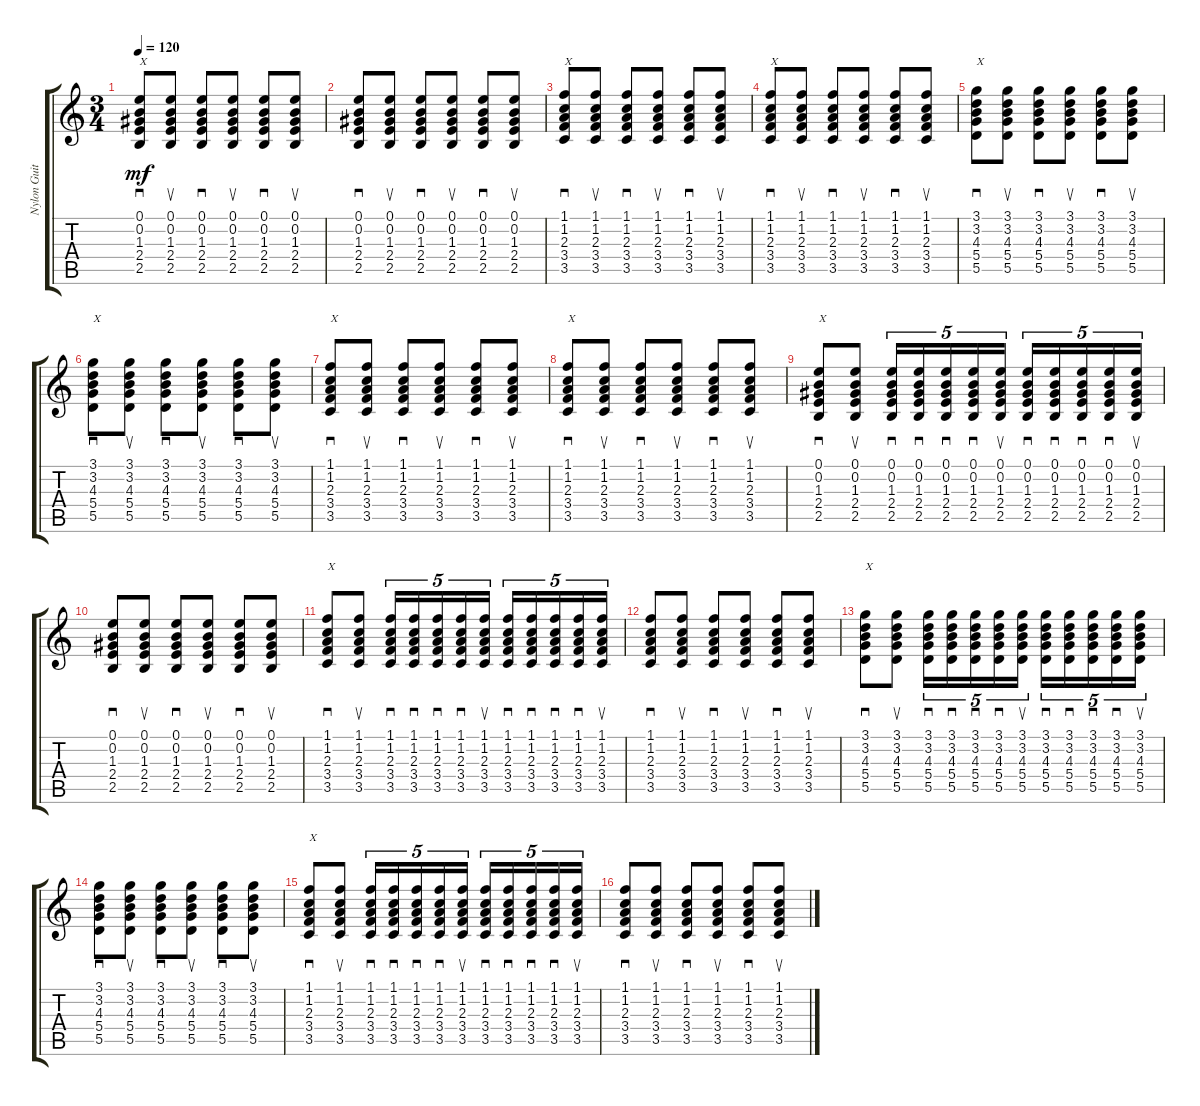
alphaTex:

\track ("Nylon Guitar" "Nylon Guit") {instrument acousticguitarnylon}
\staff {score tabs}
\tuning (E4 B3 G3 D3 A2 E2) {hide}
\ts (3 4)
\tempo 120
\clef g2
\ks c
(0.1 0.2 1.3 2.4 2.5).8{sd txt "X" dy mf instrument acousticguitarnylon} (0.1 0.2 1.3 2.4 2.5).8{su} (0.1 0.2 1.3 2.4 2.5).8{sd} (0.1 0.2 1.3 2.4 2.5).8{su} (0.1 0.2 1.3 2.4 2.5).8{sd} (0.1 0.2 1.3 2.4 2.5).8{su} |
(0.1 0.2 1.3 2.4 2.5).8{sd} (0.1 0.2 1.3 2.4 2.5).8{su} (0.1 0.2 1.3 2.4 2.5).8{sd} (0.1 0.2 1.3 2.4 2.5).8{su} (0.1 0.2 1.3 2.4 2.5).8{sd} (0.1 0.2 1.3 2.4 2.5).8{su} |
(1.1 1.2 2.3 3.4 3.5).8{sd txt "X"} (1.1 1.2 2.3 3.4 3.5).8{su} (1.1 1.2 2.3 3.4 3.5).8{sd} (1.1 1.2 2.3 3.4 3.5).8{su} (1.1 1.2 2.3 3.4 3.5).8{sd} (1.1 1.2 2.3 3.4 3.5).8{su} |
(1.1 1.2 2.3 3.4 3.5).8{sd txt "X"} (1.1 1.2 2.3 3.4 3.5).8{su} (1.1 1.2 2.3 3.4 3.5).8{sd} (1.1 1.2 2.3 3.4 3.5).8{su} (1.1 1.2 2.3 3.4 3.5).8{sd} (1.1 1.2 2.3 3.4 3.5).8{su} |
(3.1 3.2 4.3 5.4 5.5).8{sd txt "X"} (3.1 3.2 4.3 5.4 5.5).8{su} (3.1 3.2 4.3 5.4 5.5).8{sd} (3.1 3.2 4.3 5.4 5.5).8{su} (3.1 3.2 4.3 5.4 5.5).8{sd} (3.1 3.2 4.3 5.4 5.5).8{su} |
(3.1 3.2 4.3 5.4 5.5).8{sd txt "X"} (3.1 3.2 4.3 5.4 5.5).8{su} (3.1 3.2 4.3 5.4 5.5).8{sd} (3.1 3.2 4.3 5.4 5.5).8{su} (3.1 3.2 4.3 5.4 5.5).8{sd} (3.1 3.2 4.3 5.4 5.5).8{su} |
(1.1 1.2 2.3 3.4 3.5).8{sd txt "X"} (1.1 1.2 2.3 3.4 3.5).8{su} (1.1 1.2 2.3 3.4 3.5).8{sd} (1.1 1.2 2.3 3.4 3.5).8{su} (1.1 1.2 2.3 3.4 3.5).8{sd} (1.1 1.2 2.3 3.4 3.5).8{su} |
(1.1 1.2 2.3 3.4 3.5).8{sd txt "X"} (1.1 1.2 2.3 3.4 3.5).8{su} (1.1 1.2 2.3 3.4 3.5).8{sd} (1.1 1.2 2.3 3.4 3.5).8{su} (1.1 1.2 2.3 3.4 3.5).8{sd} (1.1 1.2 2.3 3.4 3.5).8{su} |
(0.1 0.2 1.3 2.4 2.5).8{sd txt "X"} (0.1 0.2 1.3 2.4 2.5).8{su} (0.1 0.2 1.3 2.4 2.5).16{sd tu (5 4)} (0.1 0.2 1.3 2.4 2.5).16{sd tu (5 4)} (0.1 0.2 1.3 2.4 2.5).16{sd tu (5 4)} (0.1 0.2 1.3 2.4 2.5).16{sd tu (5 4)} (0.1 0.2 1.3 2.4 2.5).16{su tu (5 4)} (0.1 0.2 1.3 2.4 2.5).16{sd tu (5 4)} (0.1 0.2 1.3 2.4 2.5).16{sd tu (5 4)} (0.1 0.2 1.3 2.4 2.5).16{sd tu (5 4)} (0.1 0.2 1.3 2.4 2.5).16{sd tu (5 4)} (0.1 0.2 1.3 2.4 2.5).16{su tu (5 4)} |
(0.1 0.2 1.3 2.4 2.5).8{sd} (0.1 0.2 1.3 2.4 2.5).8{su} (0.1 0.2 1.3 2.4 2.5).8{sd} (0.1 0.2 1.3 2.4 2.5).8{su} (0.1 0.2 1.3 2.4 2.5).8{sd} (0.1 0.2 1.3 2.4 2.5).8{su} |
(1.1 1.2 2.3 3.4 3.5).8{sd txt "X"} (1.1 1.2 2.3 3.4 3.5).8{su} (1.1 1.2 2.3 3.4 3.5).16{sd tu (5 4)} (1.1 1.2 2.3 3.4 3.5).16{sd tu (5 4)} (1.1 1.2 2.3 3.4 3.5).16{sd tu (5 4)} (1.1 1.2 2.3 3.4 3.5).16{sd tu (5 4)} (1.1 1.2 2.3 3.4 3.5).16{su tu (5 4)} (1.1 1.2 2.3 3.4 3.5).16{sd tu (5 4)} (1.1 1.2 2.3 3.4 3.5).16{sd tu (5 4)} (1.1 1.2 2.3 3.4 3.5).16{sd tu (5 4)} (1.1 1.2 2.3 3.4 3.5).16{sd tu (5 4)} (1.1 1.2 2.3 3.4 3.5).16{su tu (5 4)} |
(1.1 1.2 2.3 3.4 3.5).8{sd} (1.1 1.2 2.3 3.4 3.5).8{su} (1.1 1.2 2.3 3.4 3.5).8{sd} (1.1 1.2 2.3 3.4 3.5).8{su} (1.1 1.2 2.3 3.4 3.5).8{sd} (1.1 1.2 2.3 3.4 3.5).8{su} |
(3.1 3.2 4.3 5.4 5.5).8{sd txt "X"} (3.1 3.2 4.3 5.4 5.5).8{su} (3.1 3.2 4.3 5.4 5.5).16{sd tu (5 4)} (3.1 3.2 4.3 5.4 5.5).16{sd tu (5 4)} (3.1 3.2 4.3 5.4 5.5).16{sd tu (5 4)} (3.1 3.2 4.3 5.4 5.5).16{sd tu (5 4)} (3.1 3.2 4.3 5.4 5.5).16{su tu (5 4)} (3.1 3.2 4.3 5.4 5.5).16{sd tu (5 4)} (3.1 3.2 4.3 5.4 5.5).16{sd tu (5 4)} (3.1 3.2 4.3 5.4 5.5).16{sd tu (5 4)} (3.1 3.2 4.3 5.4 5.5).16{sd tu (5 4)} (3.1 3.2 4.3 5.4 5.5).16{su tu (5 4)} |
(3.1 3.2 4.3 5.4 5.5).8{sd} (3.1 3.2 4.3 5.4 5.5).8{su} (3.1 3.2 4.3 5.4 5.5).8{sd} (3.1 3.2 4.3 5.4 5.5).8{su} (3.1 3.2 4.3 5.4 5.5).8{sd} (3.1 3.2 4.3 5.4 5.5).8{su} |
(1.1 1.2 2.3 3.4 3.5).8{sd txt "X"} (1.1 1.2 2.3 3.4 3.5).8{su} (1.1 1.2 2.3 3.4 3.5).16{sd tu (5 4)} (1.1 1.2 2.3 3.4 3.5).16{sd tu (5 4)} (1.1 1.2 2.3 3.4 3.5).16{sd tu (5 4)} (1.1 1.2 2.3 3.4 3.5).16{sd tu (5 4)} (1.1 1.2 2.3 3.4 3.5).16{su tu (5 4)} (1.1 1.2 2.3 3.4 3.5).16{sd tu (5 4)} (1.1 1.2 2.3 3.4 3.5).16{sd tu (5 4)} (1.1 1.2 2.3 3.4 3.5).16{sd tu (5 4)} (1.1 1.2 2.3 3.4 3.5).16{sd tu (5 4)} (1.1 1.2 2.3 3.4 3.5).16{su tu (5 4)} |
(1.1 1.2 2.3 3.4 3.5).8{sd} (1.1 1.2 2.3 3.4 3.5).8{su} (1.1 1.2 2.3 3.4 3.5).8{sd} (1.1 1.2 2.3 3.4 3.5).8{su} (1.1 1.2 2.3 3.4 3.5).8{sd} (1.1 1.2 2.3 3.4 3.5).8{su}
